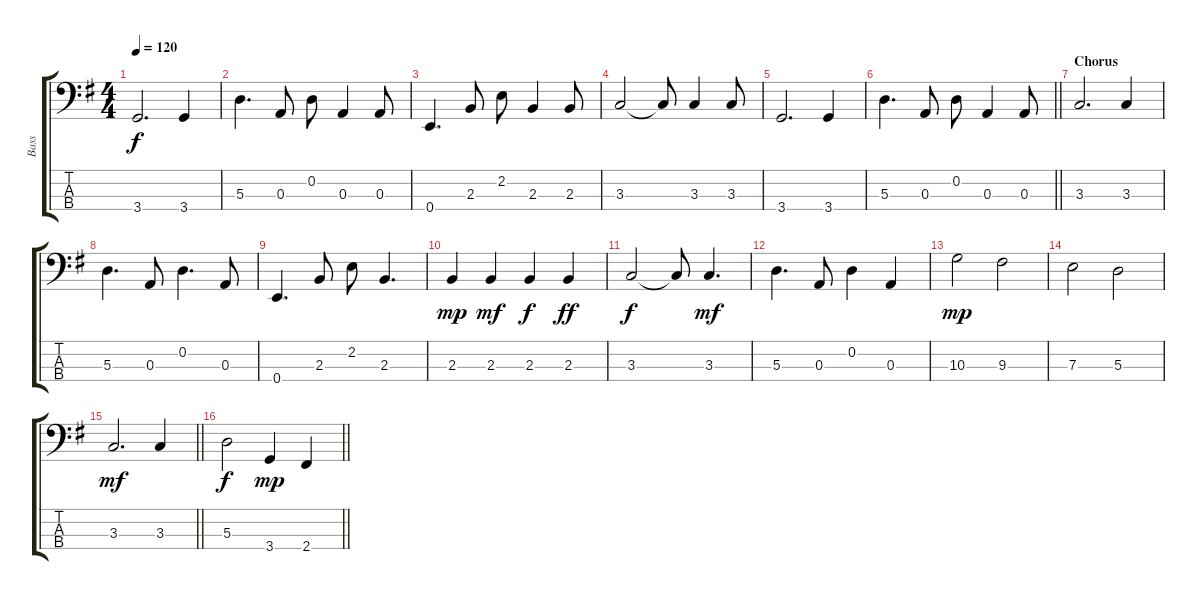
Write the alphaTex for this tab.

\track ("Bass" "Bass") {instrument electricbassfinger}
\staff {score tabs}
\tuning (G2 D2 A1 E1) {hide}
\ts (4 4)
\tempo 120
\clef f4
\ks g
3.4.2{d dy f} 3.4.4 |
5.3.4{d} 0.3.8 0.2.8 0.3.4 0.3.8 |
0.4.4{d} 2.3.8 2.2.8 2.3.4 2.3.8 |
3.3.2 3.3{t}.8 3.3.4 3.3.8 |
3.4.2{d} 3.4.4 |
\barLineRight lightlight
5.3.4{d} 0.3.8 0.2.8 0.3.4 0.3.8 |
\section ("" "Chorus")
3.3.2{d} 3.3.4 |
5.3.4{d} 0.3.8 0.2.4{d} 0.3.8 |
0.4.4{d} 2.3.8 2.2.8 2.3.4{d} |
2.3.4{dy mp} 2.3.4{dy mf} 2.3.4{dy f} 2.3.4{dy ff} |
3.3.2{dy f} 3.3{t}.8 3.3.4{d dy mf} |
5.3.4{d} 0.3.8 0.2.4 0.3.4 |
10.3.2{dy mp} 9.3.2 |
7.3.2 5.3.2 |
\barLineRight lightlight
3.3.2{d dy mf} 3.3.4 |
\barLineRight lightlight
5.3.2{dy f} 3.4.4{dy mp} 2.4.4
